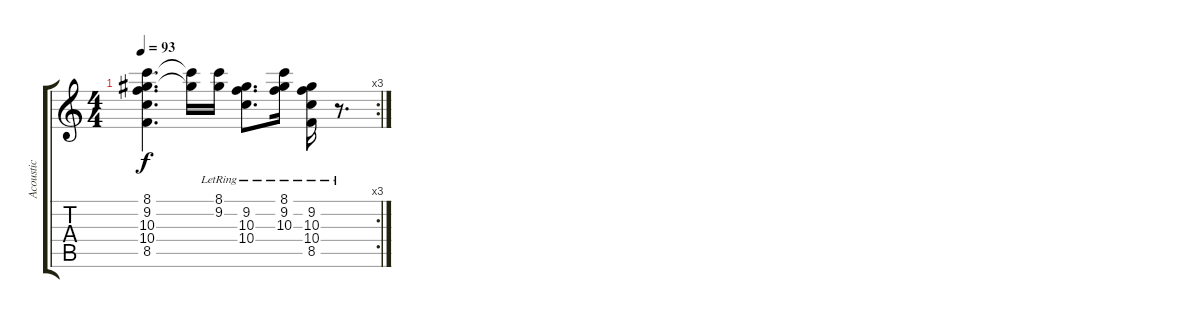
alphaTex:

\track ("Acoustic" "Acoustic") {instrument acousticguitarsteel}
\staff {score tabs}
\tuning (E4 B3 G3 D3 A2 E2) {hide}
\rc 3
\ts (4 4)
\tempo 93
\clef g2
\ks c
(8.1{t} 9.2{t} 10.3{t} 10.4{t} 8.5{t}).4{d dy f} (8.1{t} 9.2{t}).16 (8.1{lr} 9.2{lr}).16 (9.2{lr} 10.3{lr} 10.4{lr}).8{d} (8.1{lr} 9.2{lr} 10.3{lr}).16 (9.2{lr} 10.3{lr} 10.4{lr} 8.5{lr}).16 r.8{d}
